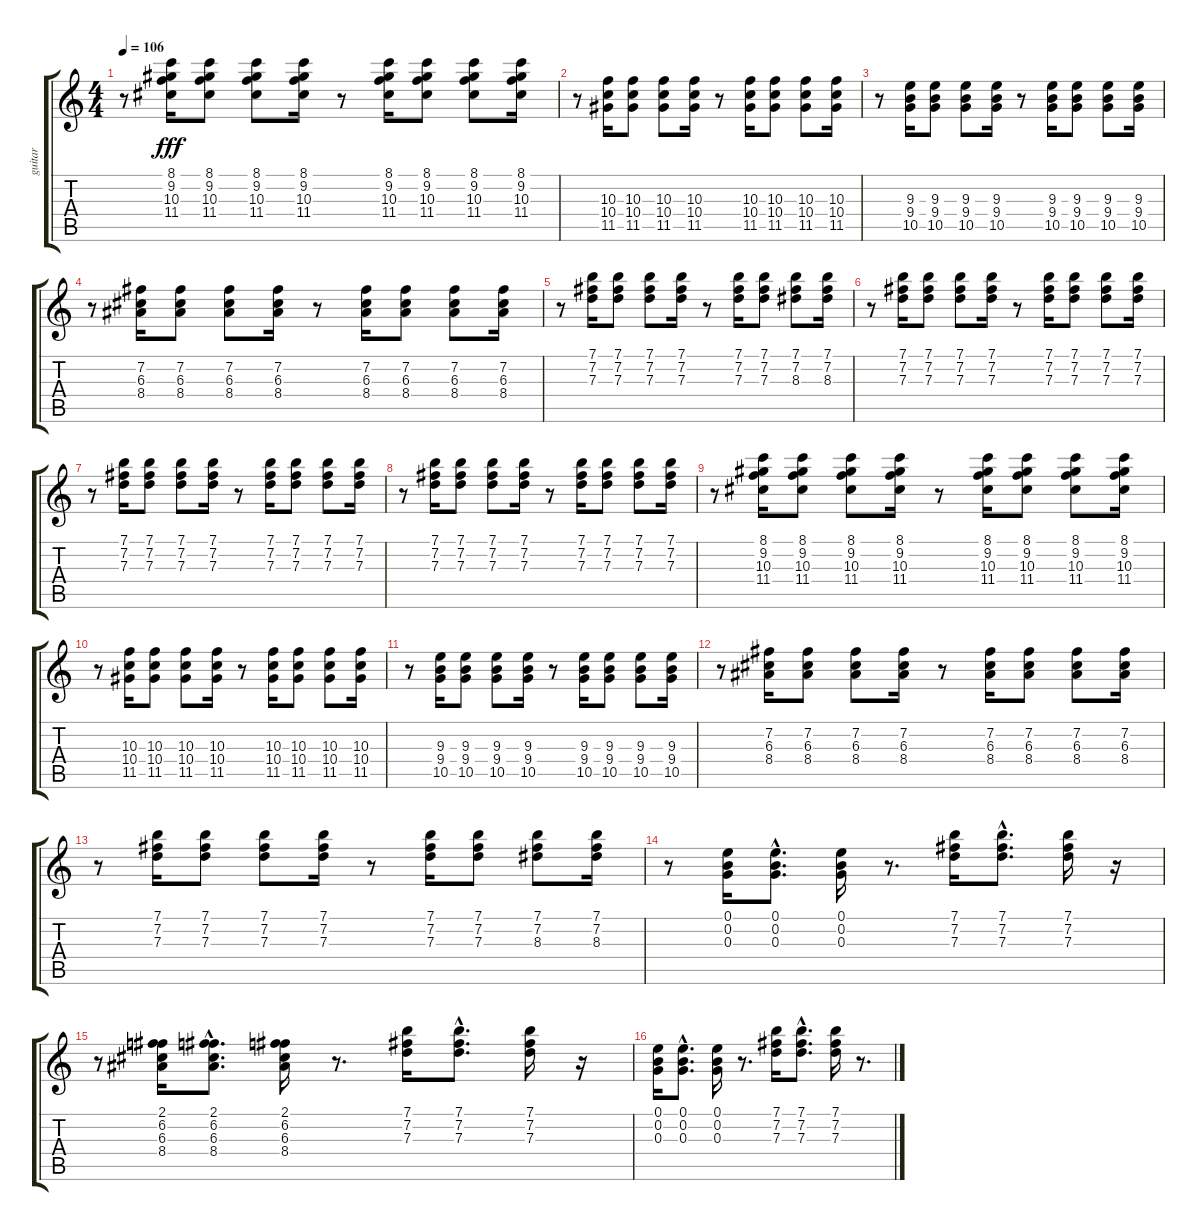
\track ("guitar" "guitar") {instrument acousticguitarsteel}
\staff {score tabs}
\tuning (E4 B3 G3 D3 A2 E2) {hide}
\ts (4 4)
\tempo 106
\clef g2
\ks c
r.8{dy fff} (8.1 9.2 10.3 11.4).16 (8.1 9.2 10.3 11.4).8 (8.1 9.2 10.3 11.4).8 (8.1 9.2 10.3 11.4).16 r.8 (8.1 9.2 10.3 11.4).16 (8.1 9.2 10.3 11.4).8 (8.1 9.2 10.3 11.4).8 (8.1 9.2 10.3 11.4).16 |
r.8 (10.3 10.4 11.5).16 (10.3 10.4 11.5).8 (10.3 10.4 11.5).8 (10.3 10.4 11.5).16 r.8 (10.3 10.4 11.5).16 (10.3 10.4 11.5).8 (10.3 10.4 11.5).8 (10.3 10.4 11.5).16 |
r.8 (9.3 9.4 10.5).16 (9.3 9.4 10.5).8 (9.3 9.4 10.5).8 (9.3 9.4 10.5).16 r.8 (9.3 9.4 10.5).16 (9.3 9.4 10.5).8 (9.3 9.4 10.5).8 (9.3 9.4 10.5).16 |
r.8 (7.2 6.3 8.4).16 (7.2 6.3 8.4).8 (7.2 6.3 8.4).8 (7.2 6.3 8.4).16 r.8 (7.2 6.3 8.4).16 (7.2 6.3 8.4).8 (7.2 6.3 8.4).8 (7.2 6.3 8.4).16 |
r.8 (7.1 7.2 7.3).16 (7.1 7.2 7.3).8 (7.1 7.2 7.3).8 (7.1 7.2 7.3).16 r.8 (7.1 7.2 7.3).16 (7.1 7.2 7.3).8 (7.1 7.2 8.3).8 (7.1 7.2 8.3).16 |
r.8 (7.1 7.2 7.3).16 (7.1 7.2 7.3).8 (7.1 7.2 7.3).8 (7.1 7.2 7.3).16 r.8 (7.1 7.2 7.3).16 (7.1 7.2 7.3).8 (7.1 7.2 7.3).8 (7.1 7.2 7.3).16 |
r.8 (7.1 7.2 7.3).16 (7.1 7.2 7.3).8 (7.1 7.2 7.3).8 (7.1 7.2 7.3).16 r.8 (7.1 7.2 7.3).16 (7.1 7.2 7.3).8 (7.1 7.2 7.3).8 (7.1 7.2 7.3).16 |
r.8 (7.1 7.2 7.3).16 (7.1 7.2 7.3).8 (7.1 7.2 7.3).8 (7.1 7.2 7.3).16 r.8 (7.1 7.2 7.3).16 (7.1 7.2 7.3).8 (7.1 7.2 7.3).8 (7.1 7.2 7.3).16 |
r.8 (8.1 9.2 10.3 11.4).16 (8.1 9.2 10.3 11.4).8 (8.1 9.2 10.3 11.4).8 (8.1 9.2 10.3 11.4).16 r.8 (8.1 9.2 10.3 11.4).16 (8.1 9.2 10.3 11.4).8 (8.1 9.2 10.3 11.4).8 (8.1 9.2 10.3 11.4).16 |
r.8 (10.3 10.4 11.5).16 (10.3 10.4 11.5).8 (10.3 10.4 11.5).8 (10.3 10.4 11.5).16 r.8 (10.3 10.4 11.5).16 (10.3 10.4 11.5).8 (10.3 10.4 11.5).8 (10.3 10.4 11.5).16 |
r.8 (9.3 9.4 10.5).16 (9.3 9.4 10.5).8 (9.3 9.4 10.5).8 (9.3 9.4 10.5).16 r.8 (9.3 9.4 10.5).16 (9.3 9.4 10.5).8 (9.3 9.4 10.5).8 (9.3 9.4 10.5).16 |
r.8 (7.2 6.3 8.4).16 (7.2 6.3 8.4).8 (7.2 6.3 8.4).8 (7.2 6.3 8.4).16 r.8 (7.2 6.3 8.4).16 (7.2 6.3 8.4).8 (7.2 6.3 8.4).8 (7.2 6.3 8.4).16 |
r.8 (7.1 7.2 7.3).16 (7.1 7.2 7.3).8 (7.1 7.2 7.3).8 (7.1 7.2 7.3).16 r.8 (7.1 7.2 7.3).16 (7.1 7.2 7.3).8 (7.1 7.2 8.3).8 (7.1 7.2 8.3).16 |
r.8 (0.1 0.2 0.3).16 (0.1{hac} 0.2{hac} 0.3{hac}).8{d} (0.1 0.2 0.3).16 r.8{d} (7.1 7.2 7.3).16 (7.1{hac} 7.2{hac} 7.3{hac}).8{d} (7.1 7.2 7.3).16 r.16 |
r.8 (2.1 6.2 6.3 8.4).16 (2.1{hac} 6.2{hac} 6.3{hac} 8.4{hac}).8{d} (2.1 6.2 6.3 8.4).16 r.8{d} (7.1 7.2 7.3).16 (7.1{hac} 7.2{hac} 7.3{hac}).8{d} (7.1 7.2 7.3).16 r.16 |
(0.1 0.2 0.3).16 (0.1{hac} 0.2{hac} 0.3{hac}).8{d} (0.1 0.2 0.3).16 r.8{d} (7.1 7.2 7.3).16 (7.1{hac} 7.2{hac} 7.3{hac}).8{d} (7.1 7.2 7.3).16 r.8{d}
